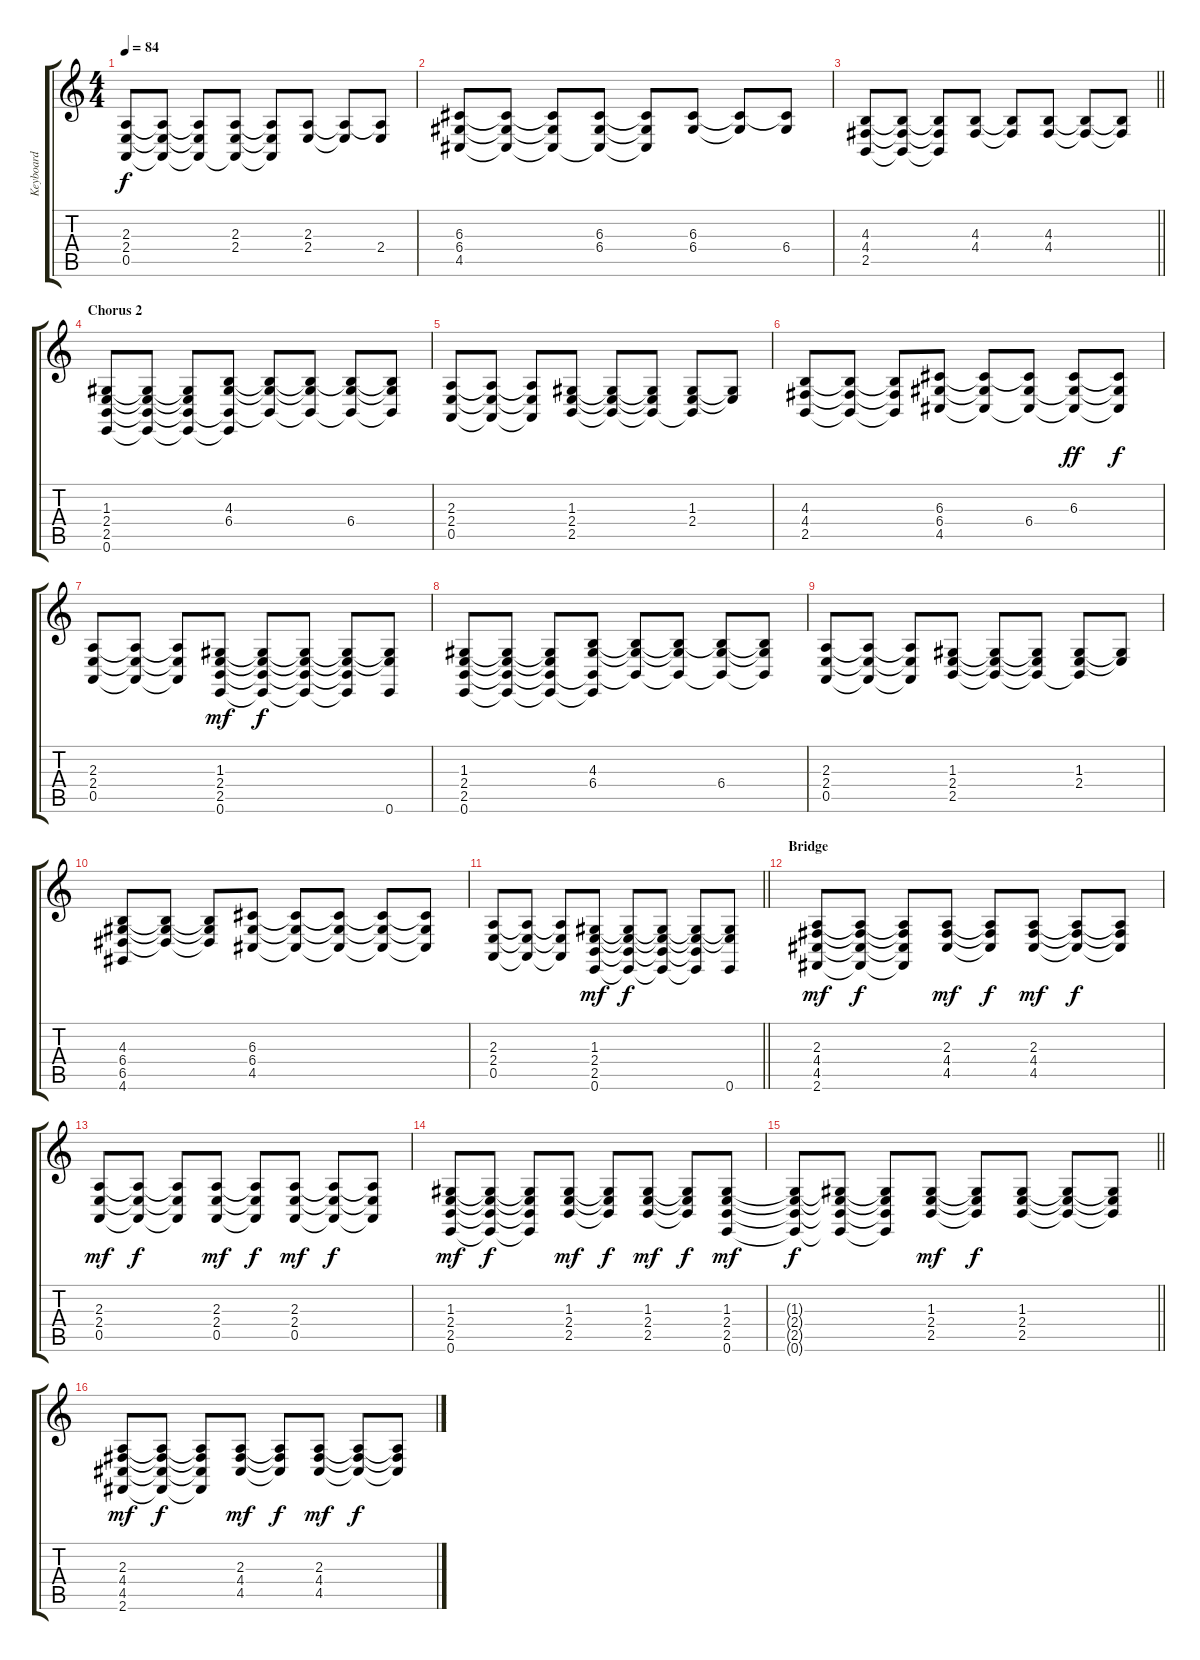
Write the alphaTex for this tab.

\track ("Keyboard" "Keyboard") {instrument acousticgrandpiano}
\staff {score tabs}
\tuning (E4 B3 G3 D3 A2 E2) {hide}
\ts (4 4)
\tempo 84
\clef g2
\ks c
(2.3 2.4 0.5).8{dy f} (2.3{t} 2.4{t} 0.5{t}).8 (2.3{t} 2.4{t} 0.5{t}).8 (2.3 2.4 0.5{t}).8 (2.3{t} 2.4{t} 0.5{t}).8 (2.3 2.4).8 (2.3{t} 2.4{t}).8 (2.3{t} 2.4).8 |
(6.3 6.4 4.5).8 (6.3{t} 6.4{t} 4.5{t}).8 (6.3{t} 6.4{t} 4.5{t}).8 (6.3 6.4 4.5{t}).8 (6.3{t} 6.4{t} 4.5{t}).8 (6.3 6.4).8 (6.3{t} 6.4{t}).8 (6.3{t} 6.4).8 |
\barLineRight lightlight
(4.3 4.4 2.5).8 (4.3{t} 4.4{t} 2.5{t}).8 (4.3{t} 4.4{t} 2.5{t}).8 (4.3 4.4).8 (4.3{t} 4.4{t}).8 (4.3 4.4).8 (4.3{t} 4.4{t}).8 (4.3{t} 4.4{t}).8 |
\section ("" "Chorus 2")
(1.3 2.4 2.5 0.6).8 (1.3{t} 2.4{t} 2.5{t} 0.6{t}).8 (1.3{t} 2.4{t} 2.5{t} 0.6{t}).8 (4.3 6.4 2.5{t} 0.6{t}).8 (4.3{t} 6.4{t} 2.5{t}).8 (4.3{t} 6.4{t} 2.5{t}).8 (4.3{t} 6.4 2.5{t}).8 (4.3{t} 6.4{t} 2.5{t}).8 |
(2.3 2.4 0.5).8 (2.3{t} 2.4{t} 0.5{t}).8 (2.3{t} 2.4{t} 0.5{t}).8 (1.3 2.4 2.5).8 (1.3{t} 2.4{t} 2.5{t}).8 (1.3{t} 2.4{t} 2.5{t}).8 (1.3 2.4 2.5{t}).8 (1.3{t} 2.4{t}).8 |
(4.3 4.4 2.5).8 (4.3{t} 4.4{t} 2.5{t}).8 (4.3{t} 4.4{t} 2.5{t}).8 (6.3 6.4 4.5).8 (6.3{t} 6.4{t} 4.5{t}).8 (6.3{t} 6.4 4.5{t}).8 (6.3 6.4{t} 4.5{t}).8{dy ff} (6.3{t} 6.4{t} 4.5{t}).8{dy f} |
(2.3 2.4 0.5).8 (2.3{t} 2.4{t} 0.5{t}).8 (2.3{t} 2.4{t} 0.5{t}).8 (1.3 2.4 2.5 0.6).8{dy mf} (1.3{t} 2.4{t} 2.5{t} 0.6{t}).8{dy f} (1.3{t} 2.4{t} 2.5{t} 0.6{t}).8 (1.3{t} 2.4{t} 2.5{t} 0.6{t}).8 (1.3{t} 2.4{t} 0.6).8 |
(1.3 2.4 2.5 0.6).8 (1.3{t} 2.4{t} 2.5{t} 0.6{t}).8 (1.3{t} 2.4{t} 2.5{t} 0.6{t}).8 (4.3 6.4 2.5{t} 0.6{t}).8 (4.3{t} 6.4{t} 2.5{t}).8 (4.3{t} 6.4{t} 2.5{t}).8 (4.3{t} 6.4 2.5{t}).8 (4.3{t} 6.4{t} 2.5{t}).8 |
(2.3 2.4 0.5).8 (2.3{t} 2.4{t} 0.5{t}).8 (2.3{t} 2.4{t} 0.5{t}).8 (1.3 2.4 2.5).8 (1.3{t} 2.4{t} 2.5{t}).8 (1.3{t} 2.4{t} 2.5{t}).8 (1.3 2.4 2.5{t}).8 (1.3{t} 2.4{t}).8 |
(4.3 6.4 6.5 4.6).8 (4.3{t} 6.4{t} 6.5{t}).8 (4.3{t} 6.4{t} 6.5{t}).8 (6.3 6.4 4.5).8 (6.3{t} 6.4{t} 4.5{t}).8 (6.3{t} 6.4{t} 4.5{t}).8 (6.3{t} 6.4{t} 4.5{t}).8 (6.3{t} 6.4{t} 4.5{t}).8 |
\barLineRight lightlight
(2.3 2.4 0.5).8 (2.3{t} 2.4{t} 0.5{t}).8 (2.3{t} 2.4{t} 0.5{t}).8 (1.3 2.4 2.5 0.6).8{dy mf} (1.3{t} 2.4{t} 2.5{t} 0.6{t}).8{dy f} (1.3{t} 2.4{t} 2.5{t} 0.6{t}).8 (1.3{t} 2.4{t} 2.5{t} 0.6{t}).8 (1.3{t} 2.4{t} 0.6).8 |
\section ("" "Bridge")
(2.3 4.4 4.5 2.6).8{dy mf} (2.3{t} 4.4{t} 4.5{t} 2.6{t}).8{dy f} (2.3{t} 4.4{t} 4.5{t} 2.6{t}).8 (2.3 4.4 4.5).8{dy mf} (2.3{t} 4.4{t} 4.5{t}).8{dy f} (2.3 4.4 4.5).8{dy mf} (2.3{t} 4.4{t} 4.5{t}).8{dy f} (2.3{t} 4.4{t} 4.5{t}).8 |
(2.3 2.4 0.5).8{dy mf} (2.3{t} 2.4{t} 0.5{t}).8{dy f} (2.3{t} 2.4{t} 0.5{t}).8 (2.3 2.4 0.5).8{dy mf} (2.3{t} 2.4{t} 0.5{t}).8{dy f} (2.3 2.4 0.5).8{dy mf} (2.3{t} 2.4{t} 0.5{t}).8{dy f} (2.3{t} 2.4{t} 0.5{t}).8 |
(1.3 2.4 2.5 0.6).8{dy mf} (1.3{t} 2.4{t} 2.5{t} 0.6{t}).8{dy f} (1.3{t} 2.4{t} 2.5{t} 0.6{t}).8 (1.3 2.4 2.5).8{dy mf} (1.3{t} 2.4{t} 2.5{t}).8{dy f} (1.3 2.4 2.5).8{dy mf} (1.3{t} 2.4{t} 2.5{t}).8{dy f} (1.3 2.4 2.5 0.6).8{dy mf} |
\barLineRight lightlight
(1.3{t} 2.4{t} 2.5{t} 0.6{t}).8{dy f} (1.3{t} 2.4{t} 2.5{t} 0.6{t}).8 (1.3{t} 2.4{t} 2.5{t} 0.6{t}).8 (1.3 2.4 2.5).8{dy mf} (1.3{t} 2.4{t} 2.5{t}).8{dy f} (1.3 2.4 2.5).8 (1.3{t} 2.4{t} 2.5{t}).8 (1.3{t} 2.4{t} 2.5{t}).8 |
(2.3 4.4 4.5 2.6).8{dy mf} (2.3{t} 4.4{t} 4.5{t} 2.6{t}).8{dy f} (2.3{t} 4.4{t} 4.5{t} 2.6{t}).8 (2.3 4.4 4.5).8{dy mf} (2.3{t} 4.4{t} 4.5{t}).8{dy f} (2.3 4.4 4.5).8{dy mf} (2.3{t} 4.4{t} 4.5{t}).8{dy f} (2.3{t} 4.4{t} 4.5{t}).8
